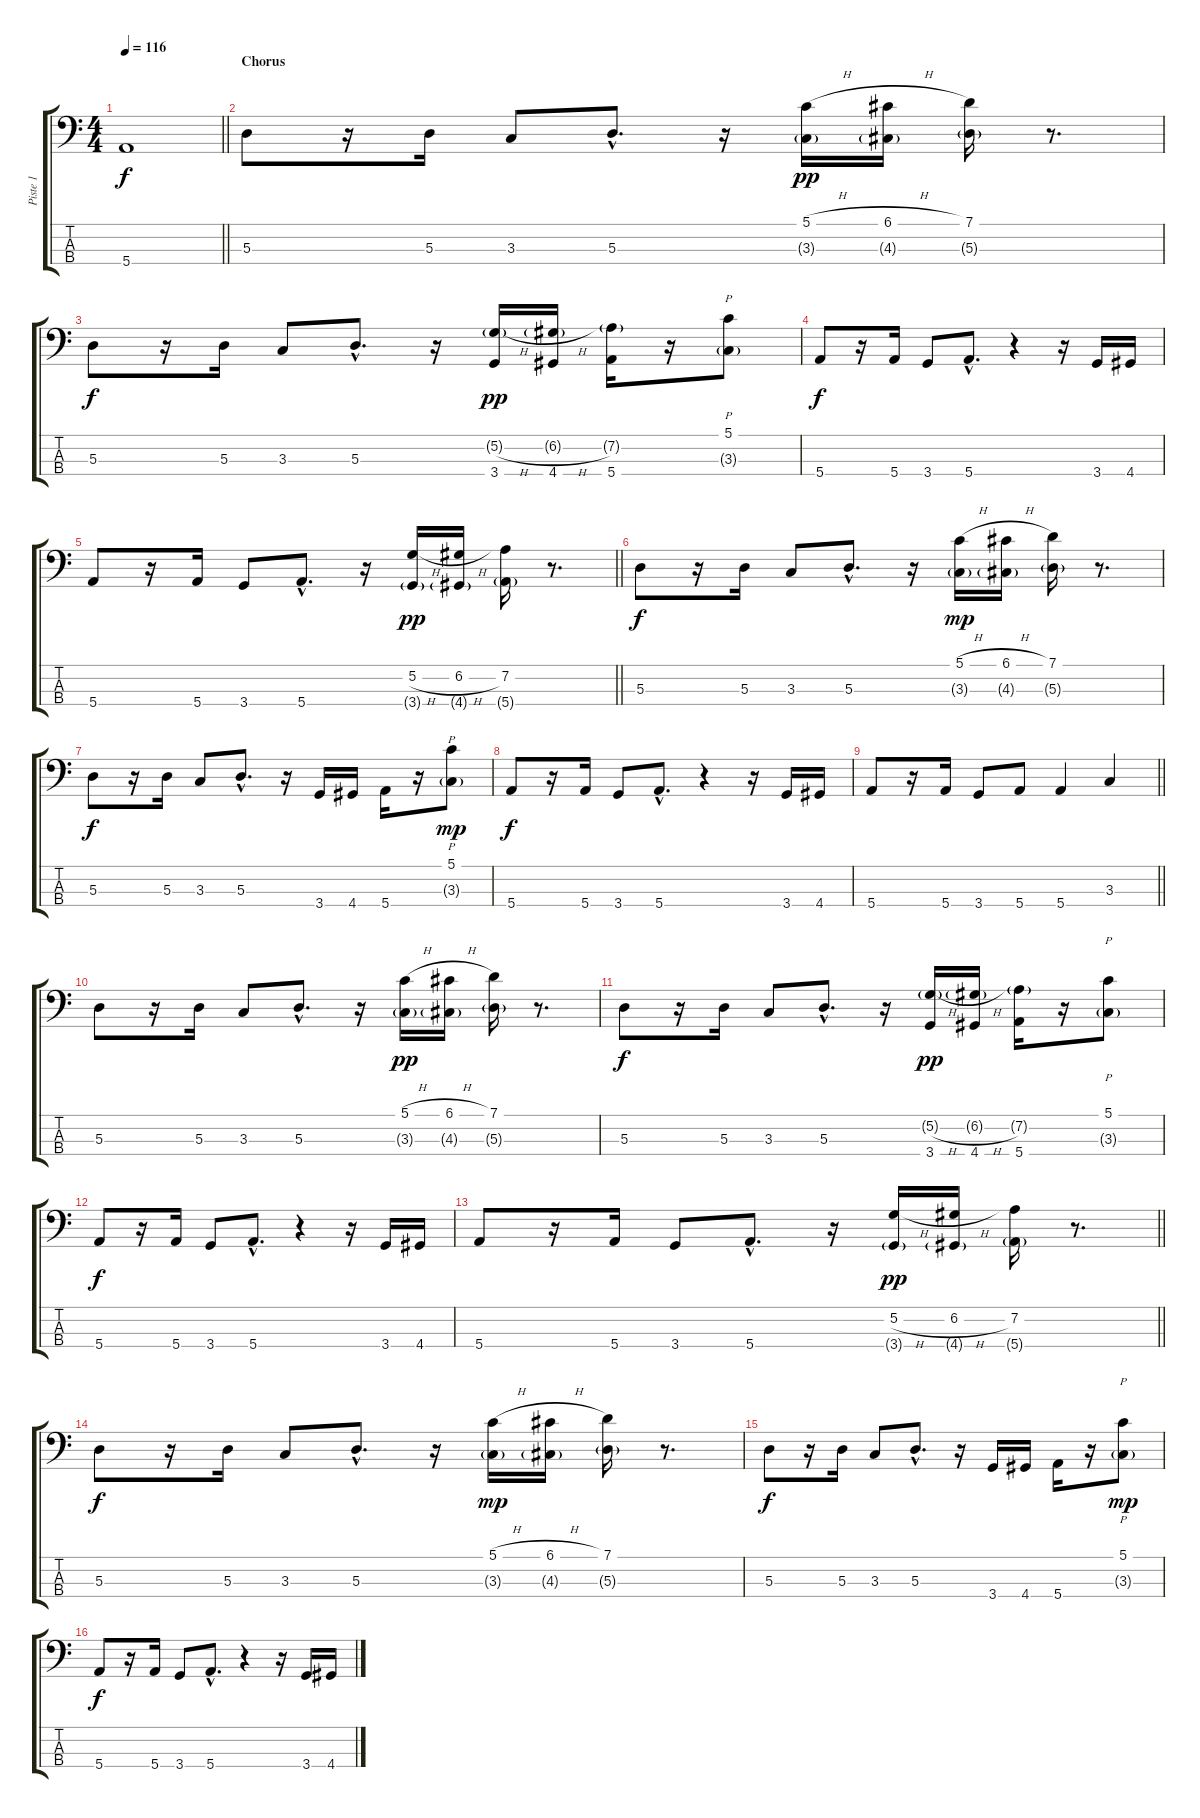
\track ("Piste 1" "Piste 1") {instrument electricbassfinger}
\staff {score tabs}
\tuning (G2 D2 A1 E1) {hide}
\ts (4 4)
\tempo 116
\clef f4
\barLineRight lightlight
\ks c
5.4.1{dy f} |
\section ("" "Chorus")
5.3.8 r.16 5.3.16 3.3.8 5.3{hac}.8{d} r.16 (5.1{h} 3.3{g}).16{dy pp} (6.1{h} 4.3{g}).16 (7.1 5.3{g}).16 r.8{d} |
5.3.8{dy f} r.16 5.3.16 3.3.8 5.3{hac}.8{d} r.16 (5.2{h g} 3.4).16{dy pp} (6.2{h g} 4.4).16 (7.2{g} 5.4).16 r.16 (5.1 3.3{g}).8{p} |
5.4.8{dy f} r.16 5.4.16 3.4.8 5.4{hac}.8{d} r.4 r.16 3.4.16 4.4.16 |
\barLineRight lightlight
5.4.8 r.16 5.4.16 3.4.8 5.4{hac}.8{d} r.16 (5.2{h} 3.4{g}).16{dy pp} (6.2{h} 4.4{g}).16 (7.2 5.4{g}).16 r.8{d} |
5.3.8{dy f} r.16 5.3.16 3.3.8 5.3{hac}.8{d} r.16 (5.1{h} 3.3{g}).16{dy mp} (6.1{h} 4.3{g}).16 (7.1 5.3{g}).16 r.8{d} |
5.3.8{dy f} r.16 5.3.16 3.3.8 5.3{hac}.8{d} r.16 3.4.16 4.4.16 5.4.16 r.16 (5.1 3.3{g}).8{p dy mp} |
5.4.8{dy f} r.16 5.4.16 3.4.8 5.4{hac}.8{d} r.4 r.16 3.4.16 4.4.16 |
\barLineRight lightlight
5.4.8 r.16 5.4.16 3.4.8 5.4.8 5.4.4 3.3.4 |
5.3.8 r.16 5.3.16 3.3.8 5.3{hac}.8{d} r.16 (5.1{h} 3.3{g}).16{dy pp} (6.1{h} 4.3{g}).16 (7.1 5.3{g}).16 r.8{d} |
5.3.8{dy f} r.16 5.3.16 3.3.8 5.3{hac}.8{d} r.16 (5.2{h g} 3.4).16{dy pp} (6.2{h g} 4.4).16 (7.2{g} 5.4).16 r.16 (5.1 3.3{g}).8{p} |
5.4.8{dy f} r.16 5.4.16 3.4.8 5.4{hac}.8{d} r.4 r.16 3.4.16 4.4.16 |
\barLineRight lightlight
5.4.8 r.16 5.4.16 3.4.8 5.4{hac}.8{d} r.16 (5.2{h} 3.4{g}).16{dy pp} (6.2{h} 4.4{g}).16 (7.2 5.4{g}).16 r.8{d} |
5.3.8{dy f} r.16 5.3.16 3.3.8 5.3{hac}.8{d} r.16 (5.1{h} 3.3{g}).16{dy mp} (6.1{h} 4.3{g}).16 (7.1 5.3{g}).16 r.8{d} |
5.3.8{dy f} r.16 5.3.16 3.3.8 5.3{hac}.8{d} r.16 3.4.16 4.4.16 5.4.16 r.16 (5.1 3.3{g}).8{p dy mp} |
5.4.8{dy f} r.16 5.4.16 3.4.8 5.4{hac}.8{d} r.4 r.16 3.4.16 4.4.16
